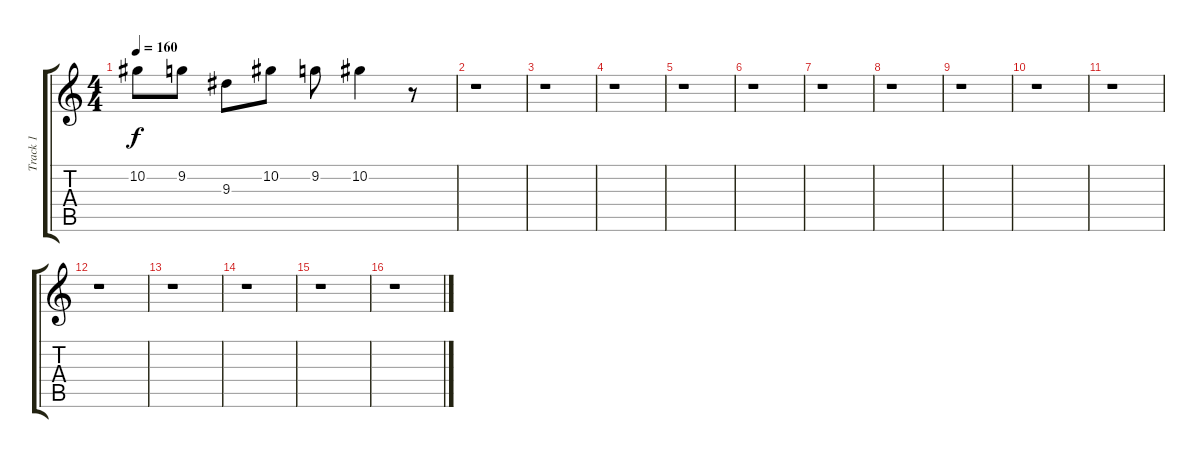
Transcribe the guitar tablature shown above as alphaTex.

\track ("Track 1" "Track 1") {instrument acousticguitarsteel}
\staff {score tabs}
\tuning (Eb4 Bb3 Gb3 Db3 Ab2 Db2) {hide}
\ts (4 4)
\tempo 160
\clef g2
\ks c
10.2.8{dy f} 9.2.8 9.3.8 10.2.8 9.2.8 10.2.4 r.8 |
r.1 |
r.1 |
r.1 |
r.1 |
r.1 |
r.1 |
r.1 |
r.1 |
r.1 |
r.1 |
r.1 |
r.1 |
r.1 |
r.1 |
r.1
